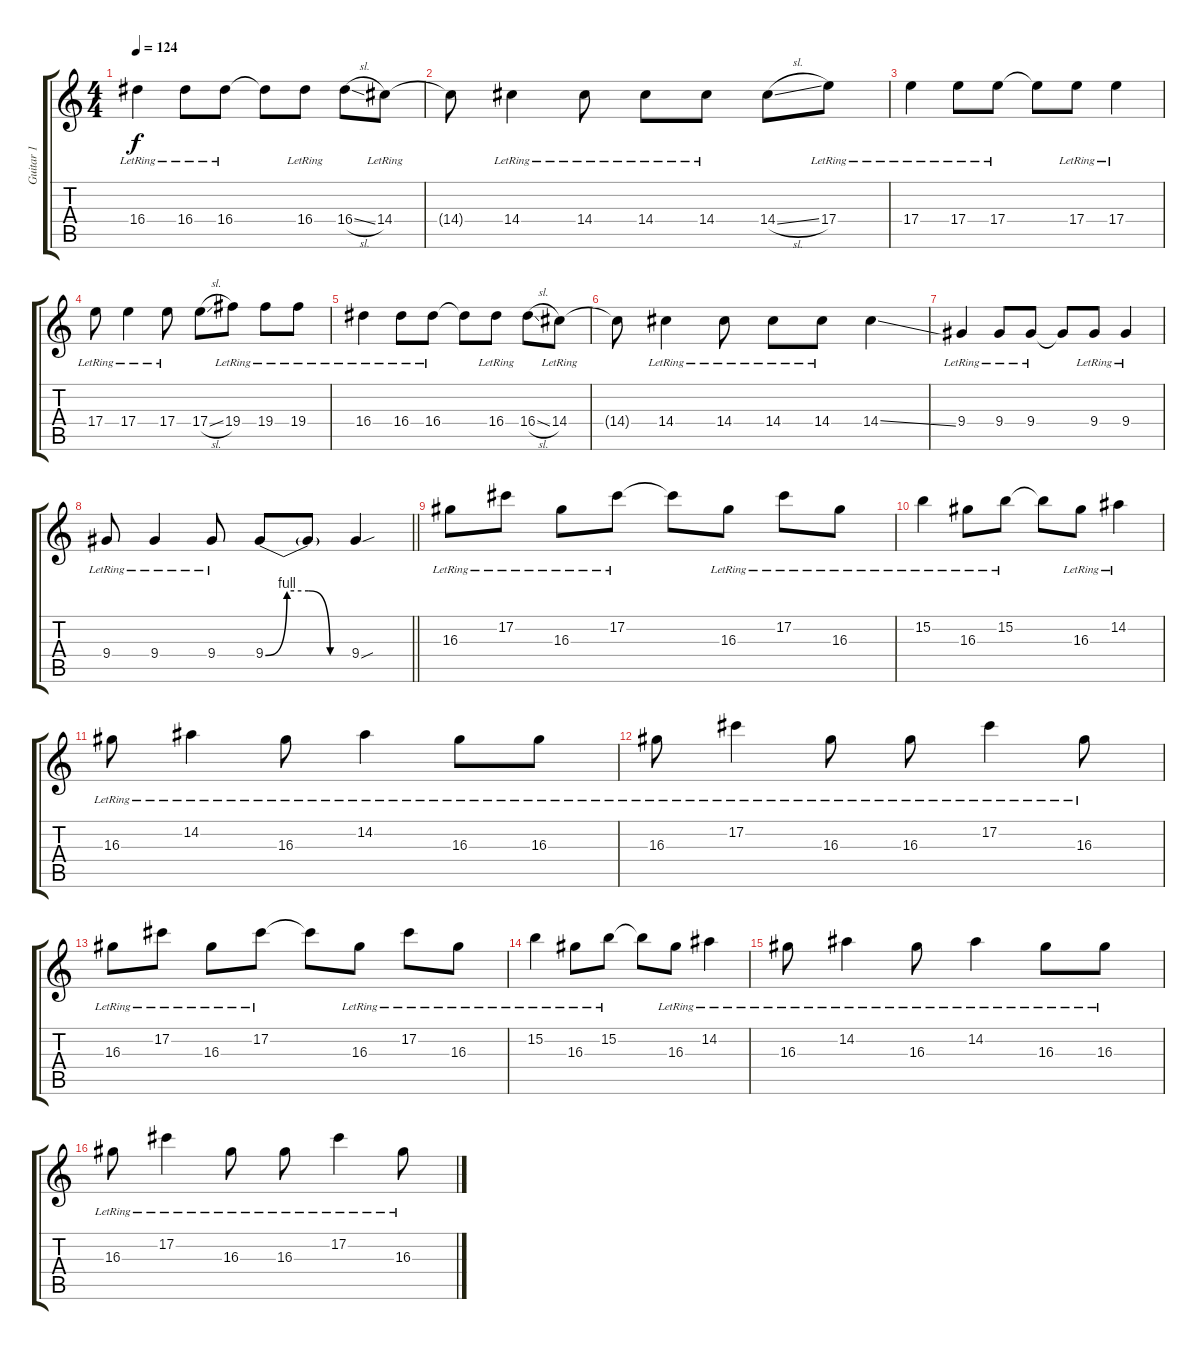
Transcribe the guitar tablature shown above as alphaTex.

\track ("Guitar 1" "Guitar 1") {instrument electricguitarjazz}
\staff {score tabs}
\tuning (Db4 Ab3 E3 B2 Gb2 Db2) {hide}
\ts (4 4)
\tempo 124
\clef g2
\ks c
16.4{lr}.4{dy f} 16.4{lr}.8 16.4{lr}.8 16.4{t}.8 16.4{lr}.8 16.4{sl}.8 14.4{lr}.8 |
14.4{t}.8 14.4{lr}.4 14.4{lr}.8 14.4{lr}.8 14.4{lr}.8 14.4{sl}.8 17.4{lr}.8 |
17.4{lr}.4 17.4{lr}.8 17.4{lr}.8 17.4{t}.8 17.4{lr}.8 17.4{lr}.4 |
17.4{lr}.8 17.4{lr}.4 17.4{lr}.8 17.4{sl}.8 19.4{lr}.8 19.4{lr}.8 19.4{lr}.8 |
16.4{lr}.4 16.4{lr}.8 16.4{lr}.8 16.4{t}.8 16.4{lr}.8 16.4{sl}.8 14.4{lr}.8 |
14.4{t}.8 14.4{lr}.4 14.4{lr}.8 14.4{lr}.8 14.4{lr}.8 14.4{ss}.4 |
9.4{lr}.4 9.4{lr}.8 9.4{lr}.8 9.4{t}.8 9.4{lr}.8 9.4{lr}.4 |
\barLineRight lightlight
9.4{lr}.8 9.4{lr}.4 9.4{lr}.8 9.4{be (custom 0 0 15 4 30 4 45 0 60 0)}.8 9.4{t}.8 9.4{sou}.4 |
16.3{lr}.8{volume 12} 17.2{lr}.8 16.3{lr}.8 17.2{lr}.8 17.2{t}.8 16.3{lr}.8 17.2{lr}.8 16.3{lr}.8 |
15.2{lr}.4 16.3{lr}.8 15.2{lr}.8 15.2{t}.8 16.3{lr}.8 14.2{lr}.4 |
16.3{lr}.8 14.2{lr}.4 16.3{lr}.8 14.2{lr}.4 16.3{lr}.8 16.3{lr}.8 |
16.3{lr}.8 17.2{lr}.4 16.3{lr}.8 16.3{lr}.8 17.2{lr}.4 16.3{lr}.8 |
16.3{lr}.8 17.2{lr}.8 16.3{lr}.8 17.2{lr}.8 17.2{t}.8 16.3{lr}.8 17.2{lr}.8 16.3{lr}.8 |
15.2{lr}.4 16.3{lr}.8 15.2{lr}.8 15.2{t}.8 16.3{lr}.8 14.2{lr}.4 |
16.3{lr}.8 14.2{lr}.4 16.3{lr}.8 14.2{lr}.4 16.3{lr}.8 16.3{lr}.8 |
16.3{lr}.8 17.2{lr}.4 16.3{lr}.8 16.3{lr}.8 17.2{lr}.4 16.3{lr}.8
